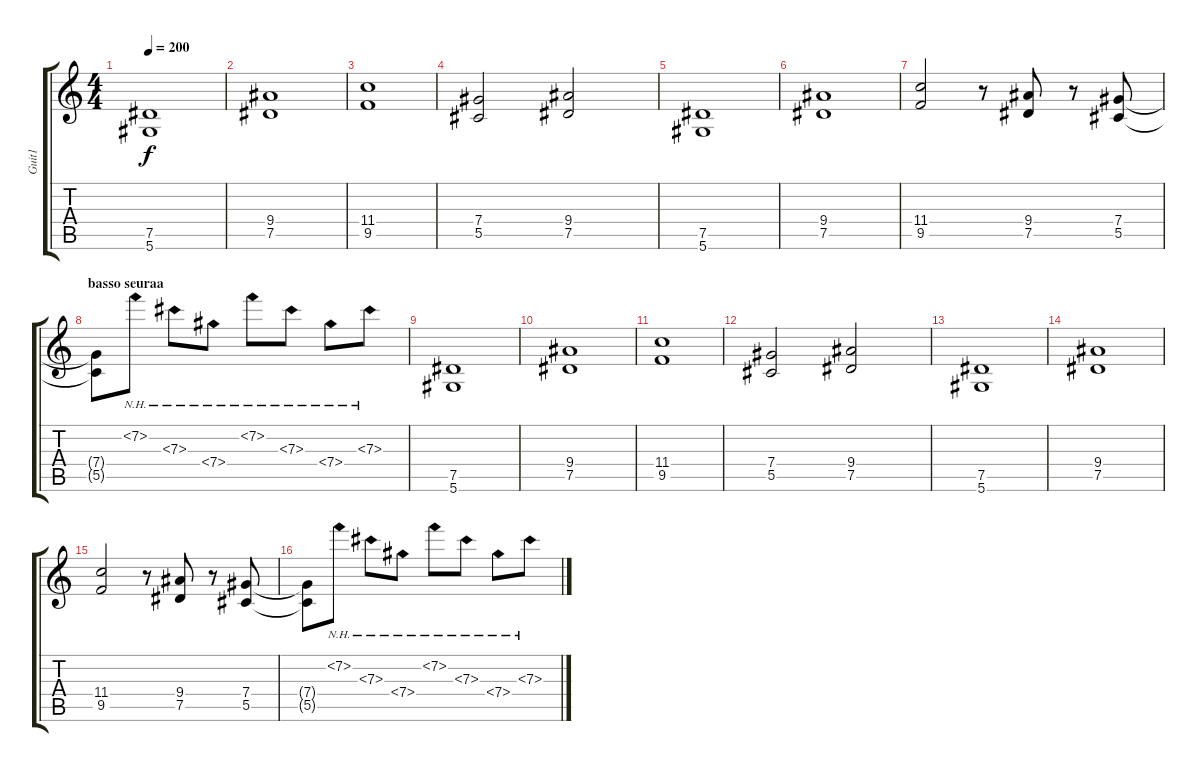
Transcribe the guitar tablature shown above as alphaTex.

\track ("Guit1" "Guit1") {instrument distortionguitar}
\staff {score tabs}
\tuning (Eb4 Bb3 Gb3 Db3 Ab2 Eb2) {hide}
\ts (4 4)
\tempo 200
\clef g2
\ks c
(7.5 5.6).1{dy f} |
(9.4 7.5).1 |
(11.4 9.5).1 |
(7.4 5.5).2 (9.4 7.5).2 |
(7.5 5.6).1 |
(9.4 7.5).1 |
(11.4 9.5).2 r.8 (9.4 7.5).8 r.8 (7.4 5.5).8 |
\section ("" "basso seuraa")
(7.4{t} 5.5{t}).8 7.2{nh}.8 7.3{nh}.8 7.4{nh}.8 7.2{nh}.8 7.3{nh}.8 7.4{nh}.8 7.3{nh}.8 |
(7.5 5.6).1 |
(9.4 7.5).1 |
(11.4 9.5).1 |
(7.4 5.5).2 (9.4 7.5).2 |
(7.5 5.6).1 |
(9.4 7.5).1 |
(11.4 9.5).2 r.8 (9.4 7.5).8 r.8 (7.4 5.5).8 |
(7.4{t} 5.5{t}).8 7.2{nh}.8 7.3{nh}.8 7.4{nh}.8 7.2{nh}.8 7.3{nh}.8 7.4{nh}.8 7.3{nh}.8
